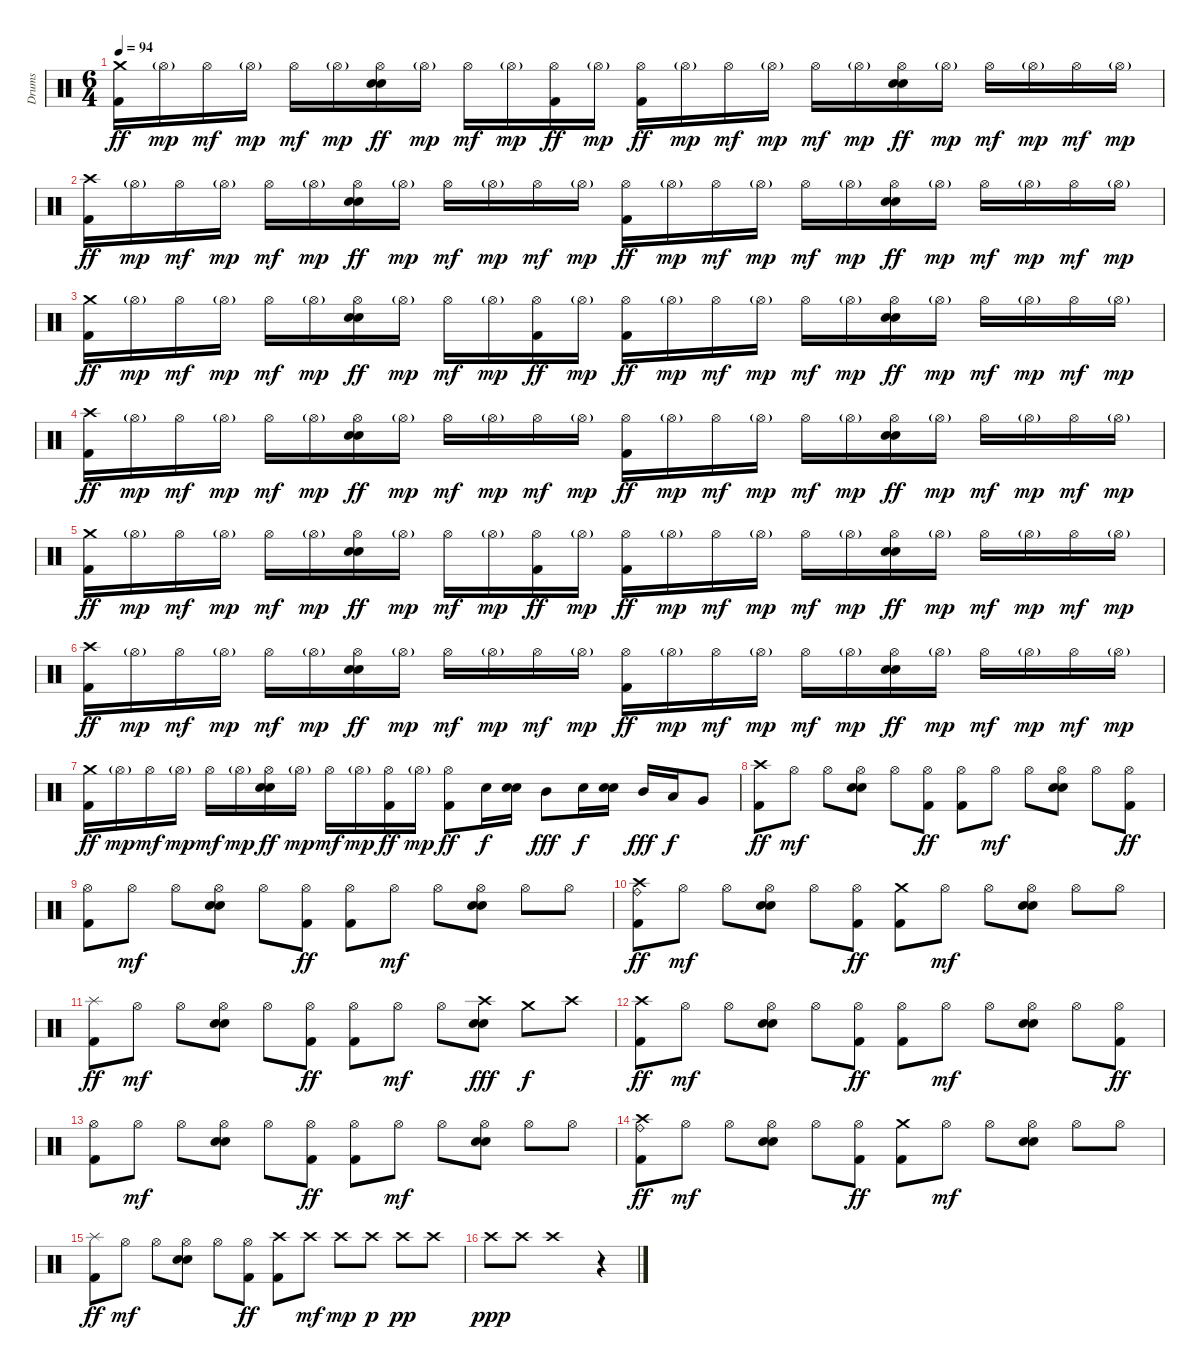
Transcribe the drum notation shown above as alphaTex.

\track ("Drums" "Drums") {instrument percussion}
\staff {score}
\articulation defaults
\ts (6 4)
\tempo 94
\clef neutral
\ks c
("Crash medium (hit)" "Kick (hit) 2").16{dy ff} "Hi-Hat (open)"{g}.16{dy mp} "Hi-Hat (open)".16{dy mf} "Hi-Hat (open)"{g}.16{dy mp} "Hi-Hat (open)".16{dy mf} "Hi-Hat (open)"{g}.16{dy mp} ("Hi-Hat (open)" "Electric Snare (hit)" "Metronome (bell)").16{dy ff} "Hi-Hat (open)"{g}.16{dy mp} "Hi-Hat (open)".16{dy mf} "Hi-Hat (open)"{g}.16{dy mp} ("Hi-Hat (open)" "Kick (hit) 2").16{dy ff} "Hi-Hat (open)"{g}.16{dy mp} ("Hi-Hat (open)" "Kick (hit) 2").16{dy ff} "Hi-Hat (open)"{g}.16{dy mp} "Hi-Hat (open)".16{dy mf} "Hi-Hat (open)"{g}.16{dy mp} "Hi-Hat (open)".16{dy mf} "Hi-Hat (open)"{g}.16{dy mp} ("Hi-Hat (open)" "Electric Snare (hit)" "Metronome (bell)").16{dy ff} "Hi-Hat (open)"{g}.16{dy mp} "Hi-Hat (open)".16{dy mf} "Hi-Hat (open)"{g}.16{dy mp} "Hi-Hat (open)".16{dy mf} "Hi-Hat (open)"{g}.16{dy mp} |
("Crash high (hit)" "Kick (hit) 2").16{dy ff} "Hi-Hat (open)"{g}.16{dy mp} "Hi-Hat (open)".16{dy mf} "Hi-Hat (open)"{g}.16{dy mp} "Hi-Hat (open)".16{dy mf} "Hi-Hat (open)"{g}.16{dy mp} ("Hi-Hat (open)" "Electric Snare (hit)" "Metronome (bell)").16{dy ff} "Hi-Hat (open)"{g}.16{dy mp} "Hi-Hat (open)".16{dy mf} "Hi-Hat (open)"{g}.16{dy mp} "Hi-Hat (open)".16{dy mf} "Hi-Hat (open)"{g}.16{dy mp} ("Hi-Hat (open)" "Kick (hit) 2").16{dy ff} "Hi-Hat (open)"{g}.16{dy mp} "Hi-Hat (open)".16{dy mf} "Hi-Hat (open)"{g}.16{dy mp} "Hi-Hat (open)".16{dy mf} "Hi-Hat (open)"{g}.16{dy mp} ("Hi-Hat (open)" "Electric Snare (hit)" "Metronome (bell)").16{dy ff} "Hi-Hat (open)"{g}.16{dy mp} "Hi-Hat (open)".16{dy mf} "Hi-Hat (open)"{g}.16{dy mp} "Hi-Hat (open)".16{dy mf} "Hi-Hat (open)"{g}.16{dy mp} |
("Crash medium (hit)" "Kick (hit) 2").16{dy ff} "Hi-Hat (open)"{g}.16{dy mp} "Hi-Hat (open)".16{dy mf} "Hi-Hat (open)"{g}.16{dy mp} "Hi-Hat (open)".16{dy mf} "Hi-Hat (open)"{g}.16{dy mp} ("Hi-Hat (open)" "Electric Snare (hit)" "Metronome (bell)").16{dy ff} "Hi-Hat (open)"{g}.16{dy mp} "Hi-Hat (open)".16{dy mf} "Hi-Hat (open)"{g}.16{dy mp} ("Hi-Hat (open)" "Kick (hit) 2").16{dy ff} "Hi-Hat (open)"{g}.16{dy mp} ("Hi-Hat (open)" "Kick (hit) 2").16{dy ff} "Hi-Hat (open)"{g}.16{dy mp} "Hi-Hat (open)".16{dy mf} "Hi-Hat (open)"{g}.16{dy mp} "Hi-Hat (open)".16{dy mf} "Hi-Hat (open)"{g}.16{dy mp} ("Hi-Hat (open)" "Electric Snare (hit)" "Metronome (bell)").16{dy ff} "Hi-Hat (open)"{g}.16{dy mp} "Hi-Hat (open)".16{dy mf} "Hi-Hat (open)"{g}.16{dy mp} "Hi-Hat (open)".16{dy mf} "Hi-Hat (open)"{g}.16{dy mp} |
("Crash high (hit)" "Kick (hit) 2").16{dy ff} "Hi-Hat (open)"{g}.16{dy mp} "Hi-Hat (open)".16{dy mf} "Hi-Hat (open)"{g}.16{dy mp} "Hi-Hat (open)".16{dy mf} "Hi-Hat (open)"{g}.16{dy mp} ("Hi-Hat (open)" "Electric Snare (hit)" "Metronome (bell)").16{dy ff} "Hi-Hat (open)"{g}.16{dy mp} "Hi-Hat (open)".16{dy mf} "Hi-Hat (open)"{g}.16{dy mp} "Hi-Hat (open)".16{dy mf} "Hi-Hat (open)"{g}.16{dy mp} ("Hi-Hat (open)" "Kick (hit) 2").16{dy ff} "Hi-Hat (open)"{g}.16{dy mp} "Hi-Hat (open)".16{dy mf} "Hi-Hat (open)"{g}.16{dy mp} "Hi-Hat (open)".16{dy mf} "Hi-Hat (open)"{g}.16{dy mp} ("Hi-Hat (open)" "Electric Snare (hit)" "Metronome (bell)").16{dy ff} "Hi-Hat (open)"{g}.16{dy mp} "Hi-Hat (open)".16{dy mf} "Hi-Hat (open)"{g}.16{dy mp} "Hi-Hat (open)".16{dy mf} "Hi-Hat (open)"{g}.16{dy mp} |
("Crash medium (hit)" "Kick (hit) 2").16{dy ff} "Hi-Hat (open)"{g}.16{dy mp} "Hi-Hat (open)".16{dy mf} "Hi-Hat (open)"{g}.16{dy mp} "Hi-Hat (open)".16{dy mf} "Hi-Hat (open)"{g}.16{dy mp} ("Hi-Hat (open)" "Electric Snare (hit)" "Metronome (bell)").16{dy ff} "Hi-Hat (open)"{g}.16{dy mp} "Hi-Hat (open)".16{dy mf} "Hi-Hat (open)"{g}.16{dy mp} ("Hi-Hat (open)" "Kick (hit) 2").16{dy ff} "Hi-Hat (open)"{g}.16{dy mp} ("Hi-Hat (open)" "Kick (hit) 2").16{dy ff} "Hi-Hat (open)"{g}.16{dy mp} "Hi-Hat (open)".16{dy mf} "Hi-Hat (open)"{g}.16{dy mp} "Hi-Hat (open)".16{dy mf} "Hi-Hat (open)"{g}.16{dy mp} ("Hi-Hat (open)" "Electric Snare (hit)" "Metronome (bell)").16{dy ff} "Hi-Hat (open)"{g}.16{dy mp} "Hi-Hat (open)".16{dy mf} "Hi-Hat (open)"{g}.16{dy mp} "Hi-Hat (open)".16{dy mf} "Hi-Hat (open)"{g}.16{dy mp} |
("Crash high (hit)" "Kick (hit) 2").16{dy ff} "Hi-Hat (open)"{g}.16{dy mp} "Hi-Hat (open)".16{dy mf} "Hi-Hat (open)"{g}.16{dy mp} "Hi-Hat (open)".16{dy mf} "Hi-Hat (open)"{g}.16{dy mp} ("Hi-Hat (open)" "Electric Snare (hit)" "Metronome (bell)").16{dy ff} "Hi-Hat (open)"{g}.16{dy mp} "Hi-Hat (open)".16{dy mf} "Hi-Hat (open)"{g}.16{dy mp} "Hi-Hat (open)".16{dy mf} "Hi-Hat (open)"{g}.16{dy mp} ("Hi-Hat (open)" "Kick (hit) 2").16{dy ff} "Hi-Hat (open)"{g}.16{dy mp} "Hi-Hat (open)".16{dy mf} "Hi-Hat (open)"{g}.16{dy mp} "Hi-Hat (open)".16{dy mf} "Hi-Hat (open)"{g}.16{dy mp} ("Hi-Hat (open)" "Electric Snare (hit)" "Metronome (bell)").16{dy ff} "Hi-Hat (open)"{g}.16{dy mp} "Hi-Hat (open)".16{dy mf} "Hi-Hat (open)"{g}.16{dy mp} "Hi-Hat (open)".16{dy mf} "Hi-Hat (open)"{g}.16{dy mp} |
("Crash medium (hit)" "Kick (hit) 2").16{dy ff} "Hi-Hat (open)"{g}.16{dy mp} "Hi-Hat (open)".16{dy mf} "Hi-Hat (open)"{g}.16{dy mp} "Hi-Hat (open)".16{dy mf} "Hi-Hat (open)"{g}.16{dy mp} ("Hi-Hat (open)" "Electric Snare (hit)" "Metronome (bell)").16{dy ff} "Hi-Hat (open)"{g}.16{dy mp} "Hi-Hat (open)".16{dy mf} "Hi-Hat (open)"{g}.16{dy mp} ("Hi-Hat (open)" "Kick (hit) 2").16{dy ff} "Hi-Hat (open)"{g}.16{dy mp} ("Hi-Hat (open)" "Kick (hit) 2").8{dy ff} "Electric Snare (hit)".16{dy f} ("Electric Snare (hit)" "Metronome (bell)").16 "Mid Tom (hit)".8{dy fff} "Electric Snare (hit)".16{dy f} ("Electric Snare (hit)" "Metronome (bell)").16 "Mid Tom (hit)".16{dy fff} "Low Tom (hit)".16{dy f} "Very Low Tom (hit)".8 |
("Crash high (hit)" "Kick (hit) 2").8{dy ff} "Hi-Hat (open)".8{dy mf} "Hi-Hat (open)".8 ("Hi-Hat (open)" "Electric Snare (hit)" "Metronome (bell)").8 "Hi-Hat (open)".8 ("Hi-Hat (open)" "Kick (hit) 2").8{dy ff} ("Hi-Hat (open)" "Kick (hit) 2").8 "Hi-Hat (open)".8{dy mf} "Hi-Hat (open)".8 ("Hi-Hat (open)" "Electric Snare (hit)" "Metronome (bell)").8 "Hi-Hat (open)".8 ("Hi-Hat (open)" "Kick (hit) 2").8{dy ff} |
("Hi-Hat (open)" "Kick (hit) 2").8 "Hi-Hat (open)".8{dy mf} "Hi-Hat (open)".8 ("Hi-Hat (open)" "Electric Snare (hit)" "Metronome (bell)").8 "Hi-Hat (open)".8 ("Hi-Hat (open)" "Kick (hit) 2").8{dy ff} ("Hi-Hat (open)" "Kick (hit) 2").8 "Hi-Hat (open)".8{dy mf} "Hi-Hat (open)".8 ("Hi-Hat (open)" "Electric Snare (hit)" "Metronome (bell)").8 "Hi-Hat (open)".8 "Hi-Hat (open)".8 |
("Crash high (hit)" "Ride (bell)" "Kick (hit) 2").8{dy ff} "Hi-Hat (open)".8{dy mf} "Hi-Hat (open)".8 ("Hi-Hat (open)" "Electric Snare (hit)" "Metronome (bell)").8 "Hi-Hat (open)".8 ("Hi-Hat (open)" "Kick (hit) 2").8{dy ff} ("Crash medium (hit)" "Kick (hit) 2").8 "Hi-Hat (open)".8{dy mf} "Hi-Hat (open)".8 ("Hi-Hat (open)" "Electric Snare (hit)" "Metronome (bell)").8 "Hi-Hat (open)".8 "Hi-Hat (open)".8 |
("Splash (hit)" "Kick (hit) 2").8{dy ff} "Hi-Hat (open)".8{dy mf} "Hi-Hat (open)".8 ("Hi-Hat (open)" "Electric Snare (hit)" "Metronome (bell)").8 "Hi-Hat (open)".8 ("Hi-Hat (open)" "Kick (hit) 2").8{dy ff} ("Hi-Hat (open)" "Kick (hit) 2").8 "Hi-Hat (open)".8{dy mf} "Hi-Hat (open)".8 ("Crash high (hit)" "Electric Snare (hit)" "Metronome (bell)").8{dy fff} "Crash medium (hit)".8{dy f} "Crash high (hit)".8 |
("Crash high (hit)" "Kick (hit) 2").8{dy ff} "Hi-Hat (open)".8{dy mf} "Hi-Hat (open)".8 ("Hi-Hat (open)" "Electric Snare (hit)" "Metronome (bell)").8 "Hi-Hat (open)".8 ("Hi-Hat (open)" "Kick (hit) 2").8{dy ff} ("Hi-Hat (open)" "Kick (hit) 2").8 "Hi-Hat (open)".8{dy mf} "Hi-Hat (open)".8 ("Hi-Hat (open)" "Electric Snare (hit)" "Metronome (bell)").8 "Hi-Hat (open)".8 ("Hi-Hat (open)" "Kick (hit) 2").8{dy ff} |
("Hi-Hat (open)" "Kick (hit) 2").8 "Hi-Hat (open)".8{dy mf} "Hi-Hat (open)".8 ("Hi-Hat (open)" "Electric Snare (hit)" "Metronome (bell)").8 "Hi-Hat (open)".8 ("Hi-Hat (open)" "Kick (hit) 2").8{dy ff} ("Hi-Hat (open)" "Kick (hit) 2").8 "Hi-Hat (open)".8{dy mf} "Hi-Hat (open)".8 ("Hi-Hat (open)" "Electric Snare (hit)" "Metronome (bell)").8 "Hi-Hat (open)".8 "Hi-Hat (open)".8 |
("Crash high (hit)" "Ride (bell)" "Kick (hit) 2").8{dy ff} "Hi-Hat (open)".8{dy mf} "Hi-Hat (open)".8 ("Hi-Hat (open)" "Electric Snare (hit)" "Metronome (bell)").8 "Hi-Hat (open)".8 ("Hi-Hat (open)" "Kick (hit) 2").8{dy ff} ("Crash medium (hit)" "Kick (hit) 2").8 "Hi-Hat (open)".8{dy mf} "Hi-Hat (open)".8 ("Hi-Hat (open)" "Electric Snare (hit)" "Metronome (bell)").8 "Hi-Hat (open)".8 "Hi-Hat (open)".8 |
("Splash (hit)" "Kick (hit) 2").8{dy ff} "Hi-Hat (open)".8{dy mf} "Hi-Hat (open)".8 ("Hi-Hat (open)" "Electric Snare (hit)" "Metronome (bell)").8 "Hi-Hat (open)".8 ("Hi-Hat (open)" "Kick (hit) 2").8{dy ff} ("Crash high (hit)" "Kick (hit) 2").8 "Crash high (hit)".8{dy mf} "Crash high (hit)".8{dy mp} "Crash high (hit)".8{dy p} "Crash high (hit)".8{dy pp} "Crash high (hit)".8 |
"Crash high (hit)".8{dy ppp} "Crash high (hit)".8 "Crash high (hit)".1 r.4
